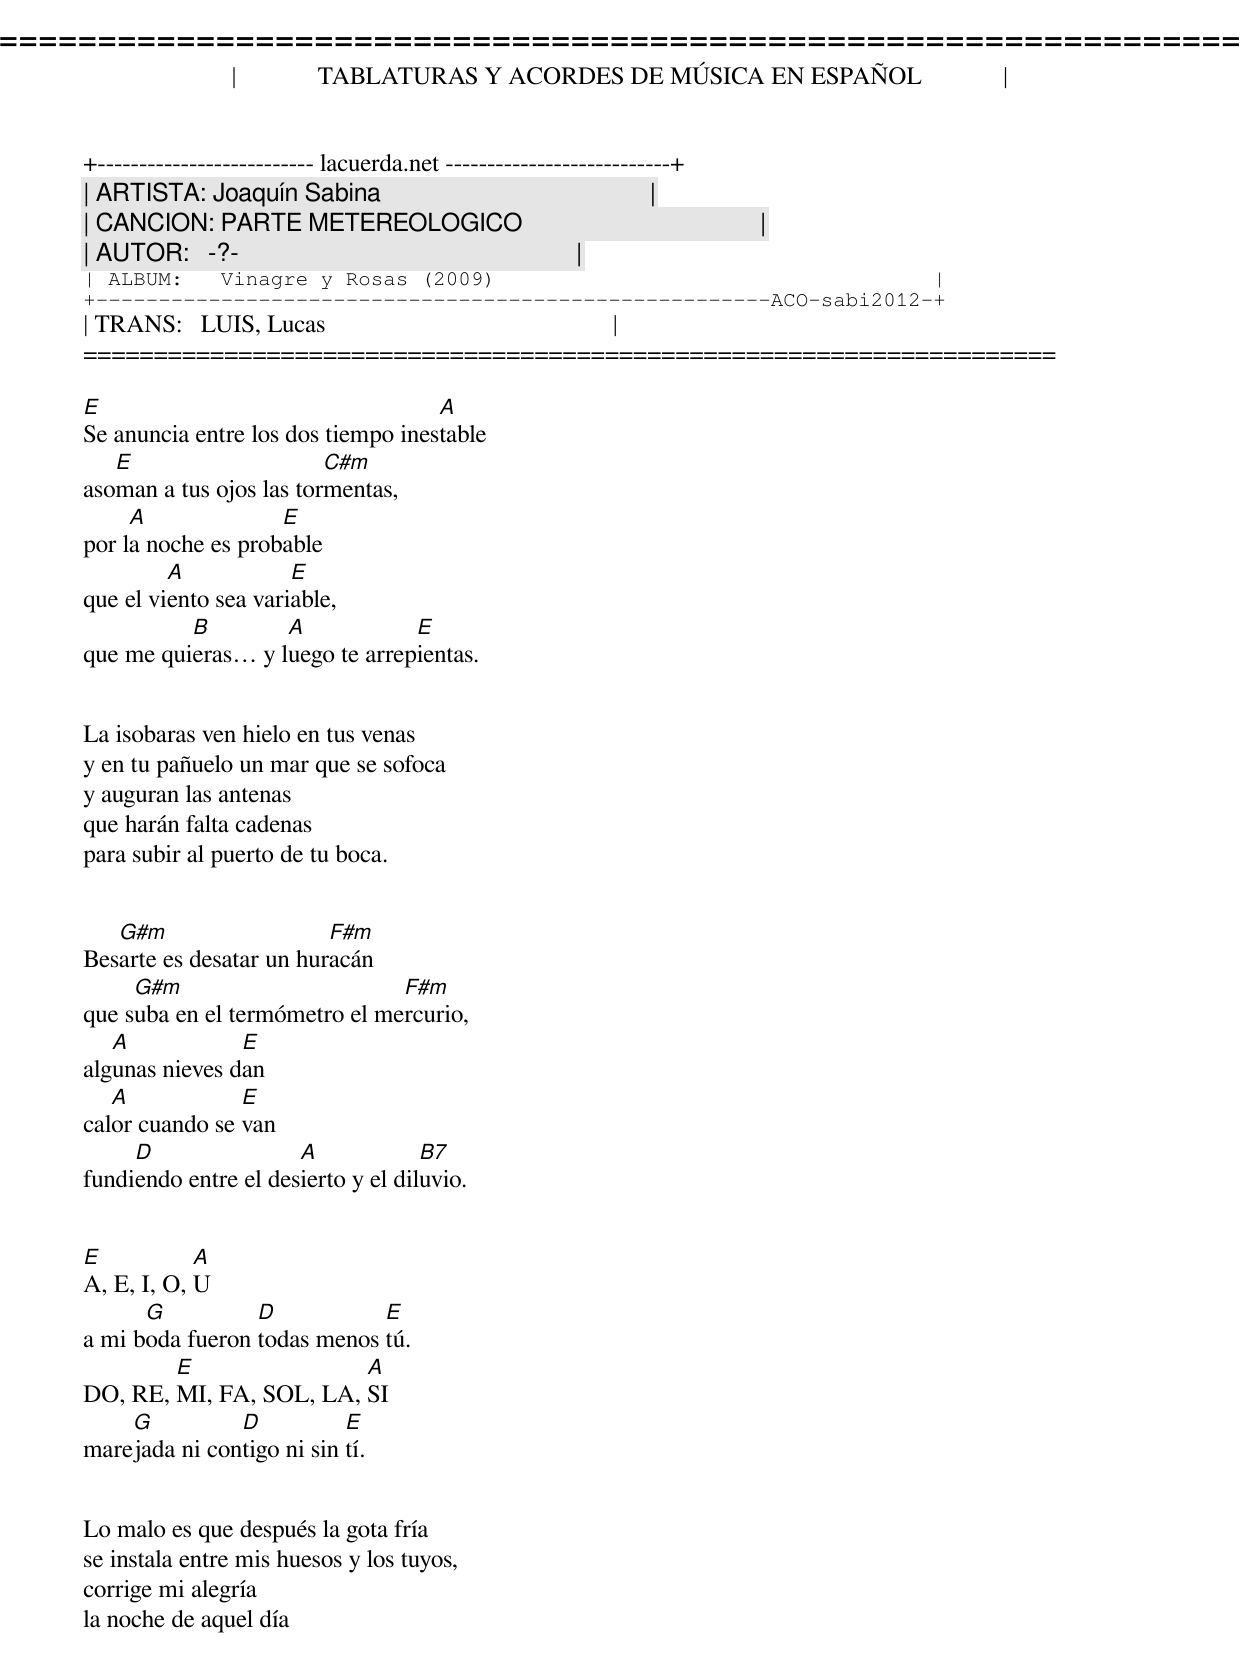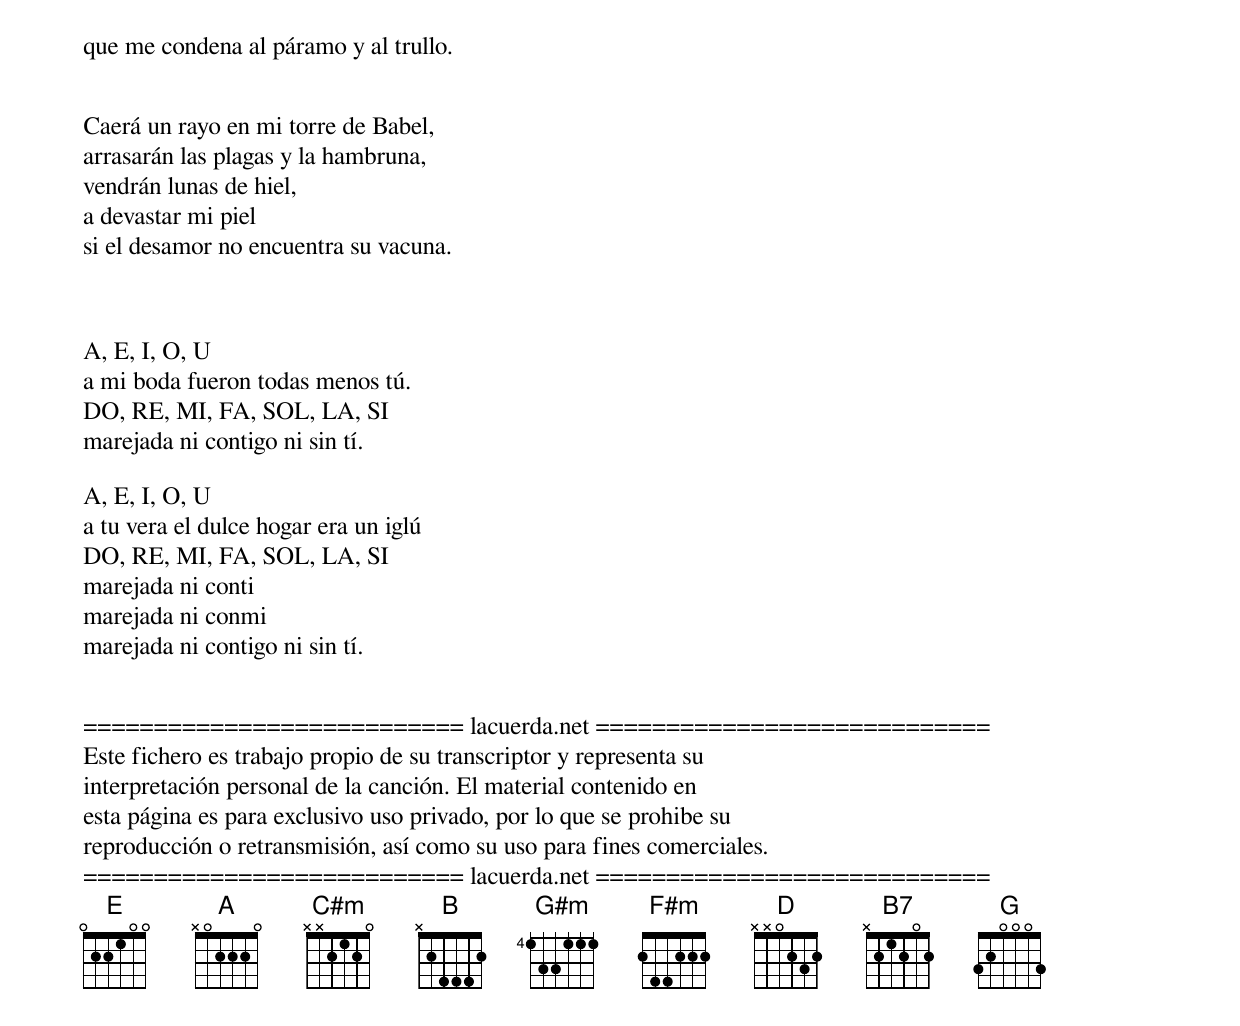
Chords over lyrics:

=====================================================================
|             TABLATURAS Y ACORDES DE MÚSICA EN ESPAÑOL             |
+-------------------------- lacuerda.net ---------------------------+
| ARTISTA: Joaquín Sabina                                           |
| CANCION: PARTE METEREOLOGICO                                      |
| AUTOR:   -?-                                                      |
| ALBUM:   Vinagre y Rosas (2009)                                   |
+------------------------------------------------------ACO-sabi2012-+
| TRANS:   LUIS, Lucas                                              |
=====================================================================

E                                   A
Se anuncia entre los dos tiempo inestable
   E                     C#m
asoman a tus ojos las tormentas,
     A              E
por la noche es probable
         A            E
que el viento sea variable,
          B        A            E
que me quieras y luego te arrepientas.


La isobaras ven hielo en tus venas
y en tu pañuelo un mar que se sofoca
y auguran las antenas
que harán falta cadenas
para subir al puerto de tu boca.


   G#m                   F#m
Besarte es desatar un huracán
     G#m                       F#m
que suba en el termómetro el mercurio,
   A            E
algunas nieves dan
   A            E
calor cuando se van
     D                A             B7
fundiendo entre el desierto y el diluvio.


E           A
A, E, I, O, U
      G          D           E
a mi boda fueron todas menos tú.
        E                A
DO, RE, MI, FA, SOL, LA, SI
    G          D           E
marejada ni contigo ni sin tí.


Lo malo es que después la gota fría
se instala entre mis huesos y los tuyos,
corrige mi alegría
la noche de aquel día
que me condena al páramo y al trullo.


Caerá un rayo en mi torre de Babel,
arrasarán las plagas y la hambruna,
vendrán lunas de hiel,
a devastar mi piel
si el desamor no encuentra su vacuna.



A, E, I, O, U
a mi boda fueron todas menos tú.
DO, RE, MI, FA, SOL, LA, SI
marejada ni contigo ni sin tí.

A, E, I, O, U
a tu vera el dulce hogar era un iglú
DO, RE, MI, FA, SOL, LA, SI
marejada ni conti
marejada ni conmi
marejada ni contigo ni sin tí.


=========================== lacuerda.net ============================
Este fichero es trabajo propio de su transcriptor y representa su
interpretación personal de la canción. El material contenido en
esta página es para exclusivo uso privado, por lo que se prohibe su
reproducción o retransmisión, así como su uso para fines comerciales.
=========================== lacuerda.net ============================
